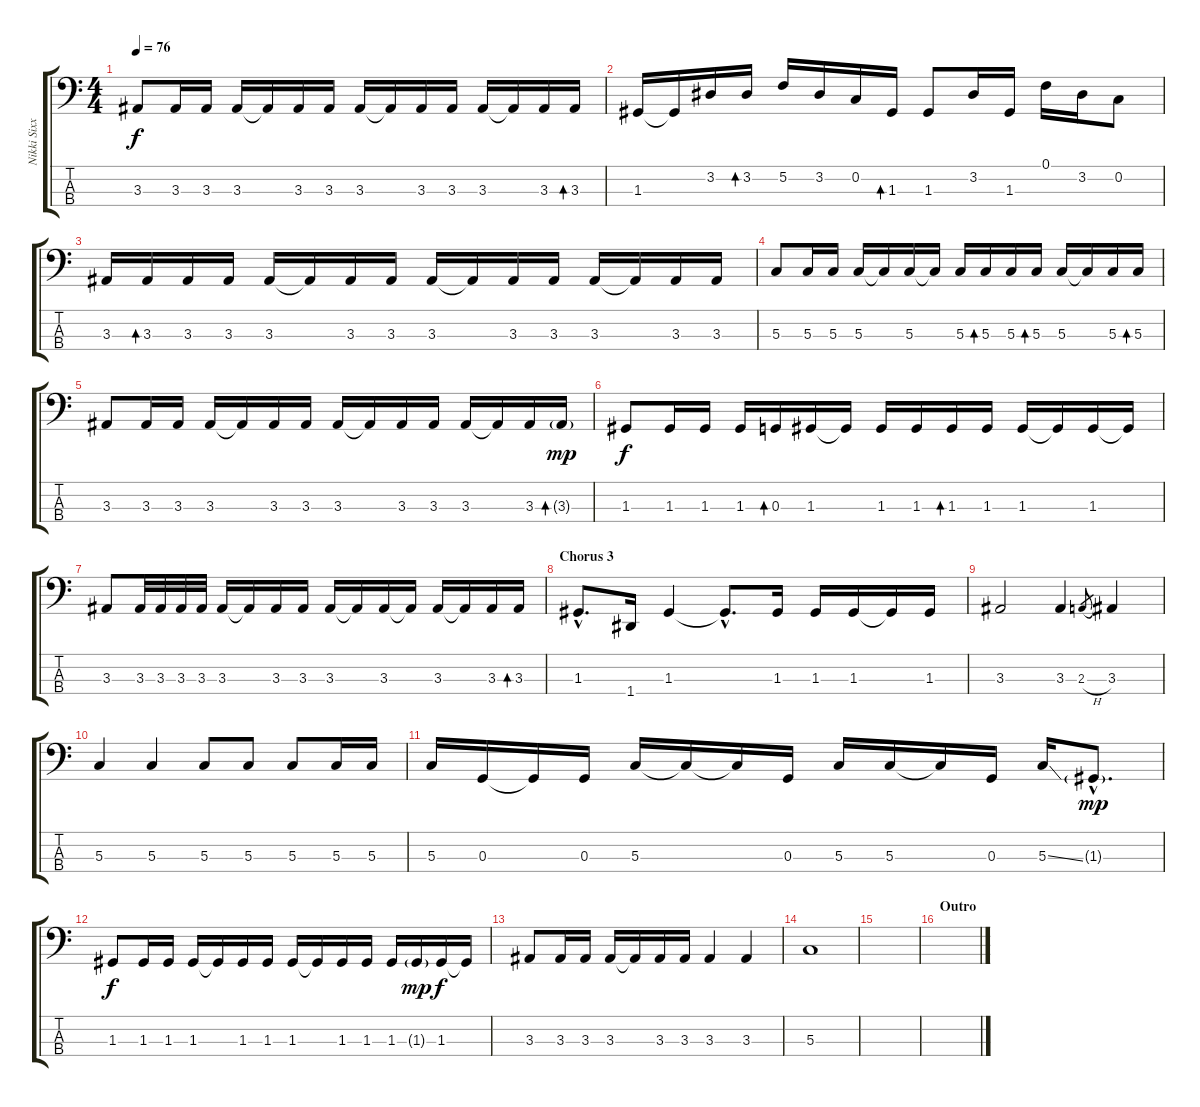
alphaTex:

\track ("Nikki Sixx" "Nikki Sixx") {instrument electricbasspick}
\staff {score tabs}
\tuning (F2 C2 G1 D1) {hide}
\ts (4 4)
\tempo 76
\clef f4
\ks c
3.3.8{dy f} 3.3.16 3.3.16 3.3.16 3.3{t}.16 3.3.16 3.3.16 3.3.16 3.3{t}.16 3.3.16 3.3.16 3.3.16 3.3{t}.16 3.3.16 3.3.16{bd 120} |
1.3.16 1.3{t}.16 3.2.16 3.2.16{bd 120} 5.2.16 3.2.16 0.2.16 1.3.16{bd 120} 1.3.8 3.2.16 1.3.16 0.1.16 3.2.16 0.2.8 |
3.3.16 3.3.16{bd 120} 3.3.16 3.3.16 3.3.16 3.3{t}.16 3.3.16 3.3.16 3.3.16 3.3{t}.16 3.3.16 3.3.16 3.3.16 3.3{t}.16 3.3.16 3.3.16 |
5.3.8 5.3.16 5.3.16 5.3.16 5.3{t}.16 5.3.16 5.3{t}.16 5.3.16 5.3.16{bd 120} 5.3.16 5.3.16{bd 120} 5.3.16 5.3{t}.16 5.3.16 5.3.16{bd 120} |
3.3.8 3.3.16 3.3.16 3.3.16 3.3{t}.16 3.3.16 3.3.16 3.3.16 3.3{t}.16 3.3.16 3.3.16 3.3.16 3.3{t}.16 3.3.16 3.3{g}.16{bd 120 dy mp} |
1.3.8{dy f} 1.3.16 1.3.16 1.3.16 0.3.16{bd 120} 1.3.16 1.3{t}.16 1.3.16 1.3.16 1.3.16{bd 120} 1.3.16 1.3.16 1.3{t}.16 1.3.16 1.3{t}.16 |
3.3.8 3.3.32 3.3.32 3.3.32 3.3.32 3.3.16 3.3{t}.16 3.3.16 3.3.16 3.3.16 3.3{t}.16 3.3.16 3.3{t}.16 3.3.16 3.3{t}.16 3.3.16 3.3.16{bd 120} |
\section ("" "Chorus 3")
1.3{hac}.8{d} 1.4.16 1.3.4 1.3{hac t}.8{d} 1.3.16 1.3.16 1.3.16 1.3{t}.16 1.3.16 |
3.3.2 3.3.4 2.3{h}.8{gr} 3.3.4 |
5.3.4 5.3.4 5.3.8 5.3.8 5.3.8 5.3.16 5.3.16 |
5.3.16 0.3.16 0.3{t}.16 0.3.16 5.3.16 5.3{t}.16 5.3{t}.16 0.3.16 5.3.16 5.3.16 5.3{t}.16 0.3.16 5.3{ss}.16 1.3{g hac}.8{d dy mp} |
1.3.8{dy f} 1.3.16 1.3.16 1.3.16 1.3{t}.16 1.3.16 1.3.16 1.3.16 1.3{t}.16 1.3.16 1.3.16 1.3.16 1.3{g}.16{dy mp} 1.3.16{dy f} 1.3{t}.16 |
3.3.8 3.3.16 3.3.16 3.3.16 3.3{t}.16 3.3.16 3.3.16 3.3.4 3.3.4 |
5.3.1 |
|
\section ("" "Outro")
